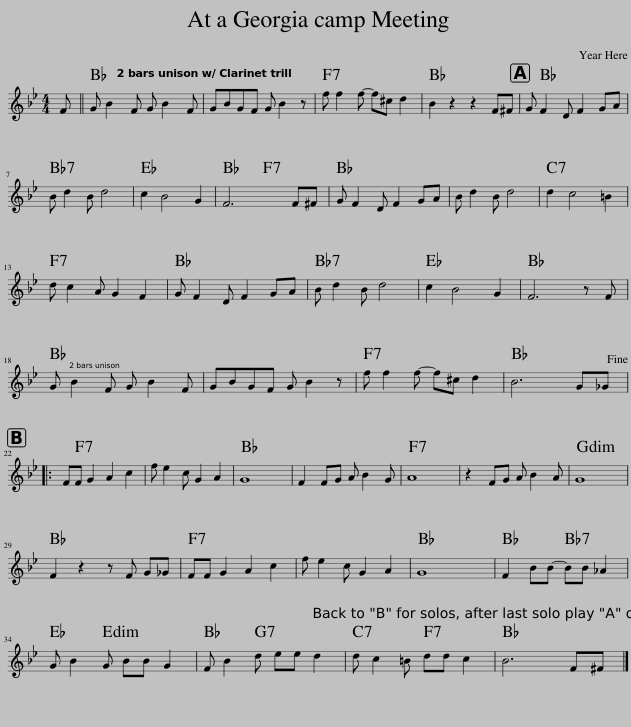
X:1
L:1/8
M:4/4
I:linebreak $
K:Bb
V:1 treble
V:1
 F || G B2 F G B2 F | GBGF G B2 z | f f2 f- f^c d2 | B2 z2 z2 F^F | %5
 G F2 D F2 GA |$ B d2 B d4 | c2 B4 G2 | F6 F^F | G F2 D F2 GA | %10
 B d2 B d4 | d2 c4 =B2 |$ d c2 A G2 F2 | G F2 D F2 GA | B d2 B d4 | %15
 c2 B4 G2 | F6 z F |$ G B2 F G B2 F | GBGF G B2 z | f f2 f- f^c d2 | %20
 B6 G_G!fine! |:$ FF G2 A2 c2 | f e2 c G2 A2 | G8 | F2 FG A B2 G | %25
 A8 | z2 FG A B2 A | G8 |$ F2 z2 z F G_G | FF G2 A2 c2 | %30
 f e2 c G2 A2 | G8 | F2 BB- BB _A2 |$ G B2 G BB G2 | F B2 d ee d2 | %35
 d c2 =B dd c2 | B6 F^F |] %37
